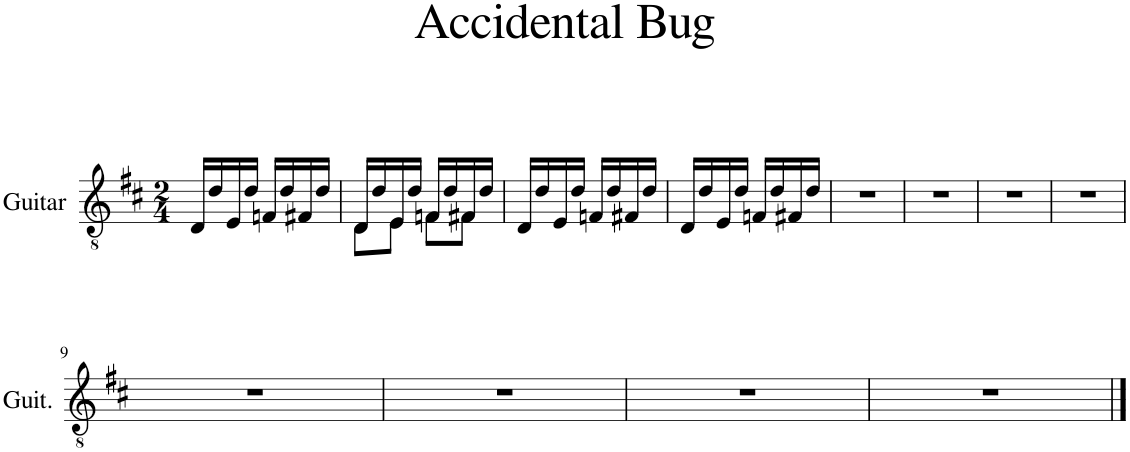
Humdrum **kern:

**kern
*part1
*staff1
*I"Guitar
*I'Guit.
*clefGv2
*k[f#c#]
*M2/4
=1
16D/LL
16d/
16E/
16d/JJ
16Fn/LL
16d/
16F#X/
16d/JJ
=2
*^
16D/LL	8D\L
16d/	.
16E/	8E\J
16d/JJ	.
16Fn/LL	8F\L
16d/	.
16F#X/	8F#\J
16d/JJ	.
*v	*v
=3
16D/LL
16d/
16E/
16d/JJ
16Fn/LL
16d/
16F#X/
16d/JJ
=4
16D/LL
16d/
16E/
16d/JJ
16Fn/LL
16d/
16F#X/
16d/JJ
=5
2r
=6
2r
=7
2r
=8
2r
!!LO:LB:g=z
=9
2r
=10
2r
=11
2r
=12
2r
==
*-
